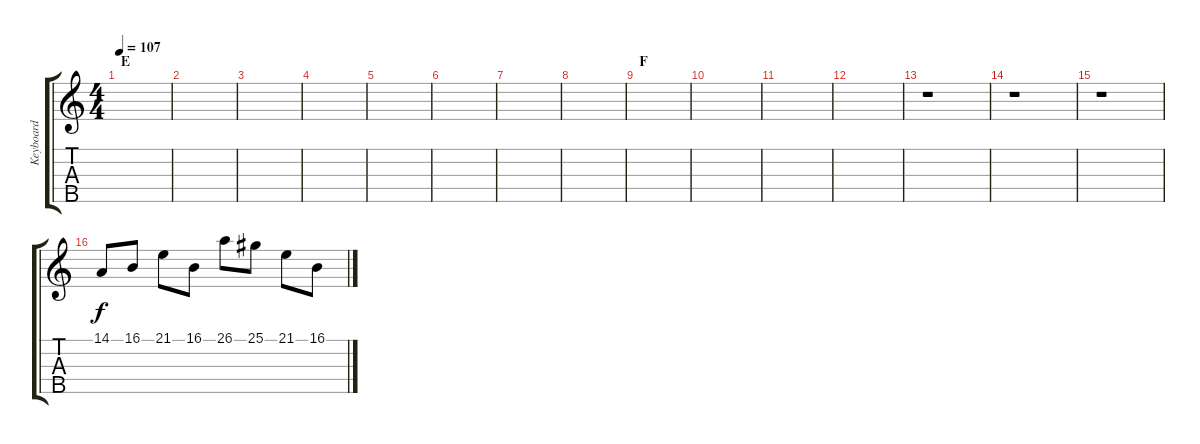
\track ("Keyboard" "Keyboard") {instrument stringensemble1}
\staff {score tabs}
\tuning (G3 D3 A2 E2 B1) {hide}
\ts (4 4)
\section ("" "E")
\tempo 107
\clef g2
\ks c
|
|
|
|
|
|
|
|
\section ("" "F")
|
|
|
|
r.1 |
r.1 |
r.1 |
14.1.8 16.1.8 21.1.8 16.1.8 26.1.8 25.1.8 21.1.8 16.1.8
